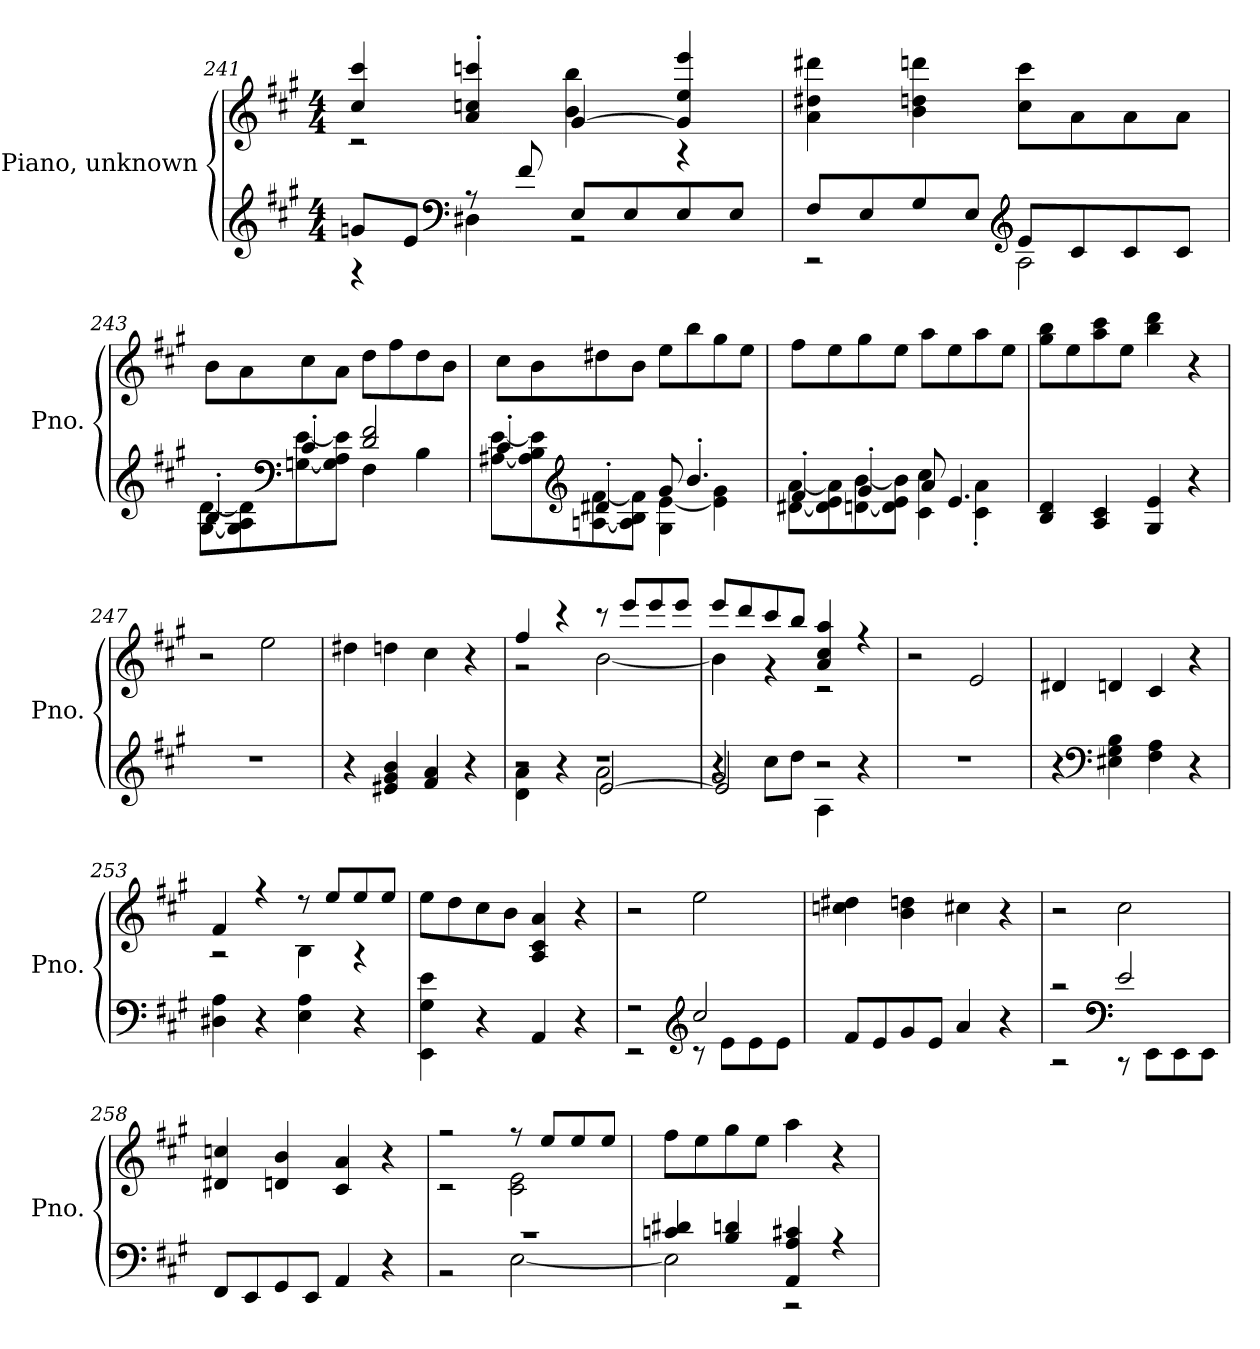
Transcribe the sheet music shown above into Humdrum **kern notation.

**kern	**kern
*part1	*part1
*staff2	*staff1
*I"Piano, unknown	*
*I'Pno.	*
*clefG2	*clefG2
*k[f#c#g#]	*k[f#c#g#]
*M4/4	*M4/4
=241	=241
*^	*^
8gn/L	4r	4cc#/ 4ccc#/	2r
8e/J	.	.	.
*clefF4	*	*	*
8r	4D#X\	4a/' 4ccn/' 4cccn/'	.
8f#/	.	.	.
8E/L	2r	[4g#/	4b\ 4bb\
8E/	.	.	.
8E/	.	4g#/] 4ee/ 4eee/	4r
8E/J	.	.	.
*	*	*v	*v
=242	=242	=242
8F#/L	2r	4a\ 4dd#X\ 4ddd#X\
8E/	.	.
8G#/	.	4b\ 4ddn\ 4dddn\
8E/J	.	.
*clefG2	*	*
8e/L	2A\	8cc#\ 8ccc#\L
8c#/	.	8a\
8c#/	.	8a\
8c#/J	.	8a\J
!!LO:LB:g=z
=243	=243	=243
4B'/	[8G#\ [8d\L	8b\L
.	8G#\] 8A\ 8d\]	8a\
*clefF4	*	*
4c#'/	[8Gn\ [8e\	8cc#\
.	8G\] 8A\ 8e\]J	8a\J
2d/ 2f#/	4F#\	8dd\L
.	.	8ff#\
.	4B\	8dd\
.	.	8b\J
=244	=244	=244
4c#'/	[8A#X\ [8e\L	8cc#\L
.	8A#\] 8B\ 8e\]	8b\
*clefG2	*	*
4d#X'/	[8An\ [8f#\	8dd#X\
.	8A\] 8B\ 8f#\]J	8b\J
8g#/	4G#\ [4e\	8ee\L
4.b'/	.	8bb\
.	4e\] 4g#\	8gg#\
.	.	8ee\J
=245	=245	=245
4f#'/	[8d#X\ [8a\L	8ff#\L
.	8d#\] 8e\ 8a\]	8ee\
4g#'/	[8dn\ [8b\	8gg#\
.	8d\] 8e\ 8b\]J	8ee\J
8a/	4c#\ 4cc#\	8aa\L
4.e/	.	8ee\
.	4c#\' 4a\'	8aa\
.	.	8ee\J
*v	*v	*
!!LO:PB:g=z
=246	=246
4B/ 4d/	8gg#\ 8bb\L
.	8ee\
4A/ 4c#/	8aa\ 8ccc#\
.	8ee\J
4G#/ 4e/	4bb\ 4ddd\
4r	4r
=247	=247
1r	2r
.	2ee\
=248	=248
4r	4dd#X\
4e#X/ 4g#/ 4b/	4ddn\
4f#/ 4a/	4cc#\
4r	4r
=249	=249
*^	*^
*	*^	*	*
1r	4d\ 4a\	2r	4ff#/	2r
.	4r	.	4r	.
.	2a\	[2e/	8r	[2b\
.	.	.	8eee/L	.
.	.	.	8eee/	.
.	.	.	8eee/J	.
=250	=250	=250	=250	=250
2g#/	4r	2e/]	8eee/L	4b\]
.	.	.	8ddd/	.
.	8cc#\L	.	8ccc#/	4r
.	8dd\J	.	8bb/J	.
2r	4A\	2r	4a/ 4cc#/ 4aa/	2r
.	4r	.	4r	.
*v	*v	*v	*	*
*	*v	*v
=251	=251
1r	2r
.	2e/
=252	=252
4r	4d#X/
*clefF4	*
4E#X\ 4G#\ 4B\	4dn/
4F#\ 4A\	4c#/
4r	4r
!!LO:LB:g=z
=253	=253
*	*^
4D#X\ 4A\	4f#/	2r
4r	4r	.
4E\ 4A\	8r	4B\
.	8ee/L	.
4r	8ee/	4r
.	8ee/J	.
*	*v	*v
=254	=254
4EE\ 4G#\ 4e\	8ee\L
.	8dd\
4r	8cc#\
.	8b\J
4AA/	4A/ 4c#/ 4a/
4r	4r
=255	=255
*^	*
2r	2r	2r
*clefG2	*	*
2cc#/	8r	2ee\
.	8e\L	.
.	8e\	.
.	8e\J	.
*v	*v	*
=256	=256
8f#/L	4ccn\ 4dd#X\
8e/	.
8g#/	4b\ 4ddn\
8e/J	.
4a/	4cc#X\
4r	4r
=257	=257
*^	*
2r	2r	2r
*clefF4	*	*
2e/	8r	2cc#\
.	8EE\L	.
.	8EE\	.
.	8EE\J	.
*v	*v	*
!!LO:LB:g=z
=258	=258
8FF#/L	4d#X/ 4ccn/
8EE/	.
8GG#/	4dn/ 4b/
8EE/J	.
4AA/	4c#/ 4a/
4r	4r
=259	=259
*^	*^
1r	2r	2r	2r
.	[2E\	8r	2c#\ 2e\
.	.	8ee/L	.
.	.	8ee/	.
.	.	8ee/J	.
*	*	*v	*v
=260	=260	=260
4cn/ 4d#X/	2E\]	8ff#\L
.	.	8ee\
4B/ 4dn/	.	8gg#\
.	.	8ee\J
4AA/ 4A/ 4c#X/	2r	4aa\
4r	.	4r
*v	*v	*
=	=
*-	*-
